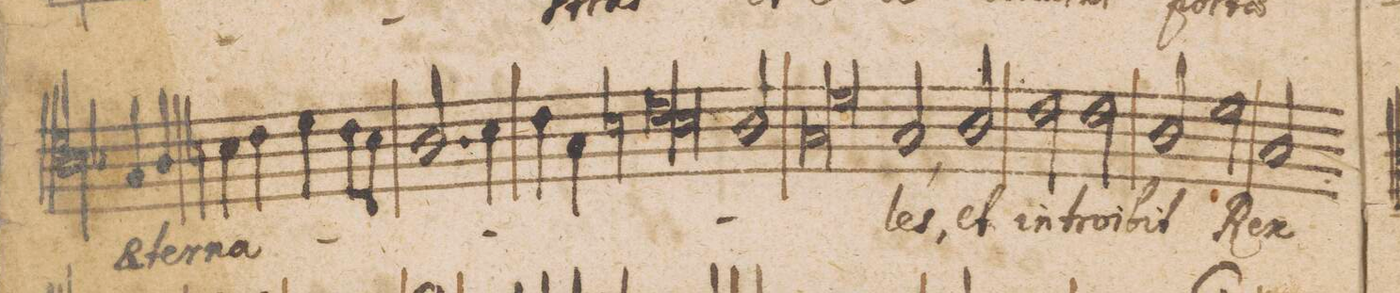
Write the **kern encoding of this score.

**kern	**text
*I"Tenore 1mo	*
*clefC4	*
*k[b-]	*
*met(C|)	*
*M2/1	*
4G/	ae-
4A/	-ter-
4Bn\	-na-
4c\	.
4d\	.
8c\L	.
8B\J	.
=10	=10
2.A/	.
4B-\	.
4c\	.
4G\	.
*lig	*
1c\	.
=11	=11
1Bn\	.
*Xlig	*
2A/	.
=12	=12
*lig	*
1G/	.
1d\	.
*Xlig	*
=13	=13
2G,/	-les,
2A/	et
2c\	in-
2c\	-tro-
=14	=14
2A/	-i-
2d\	-bit
2G/	Rex
*-	*-
